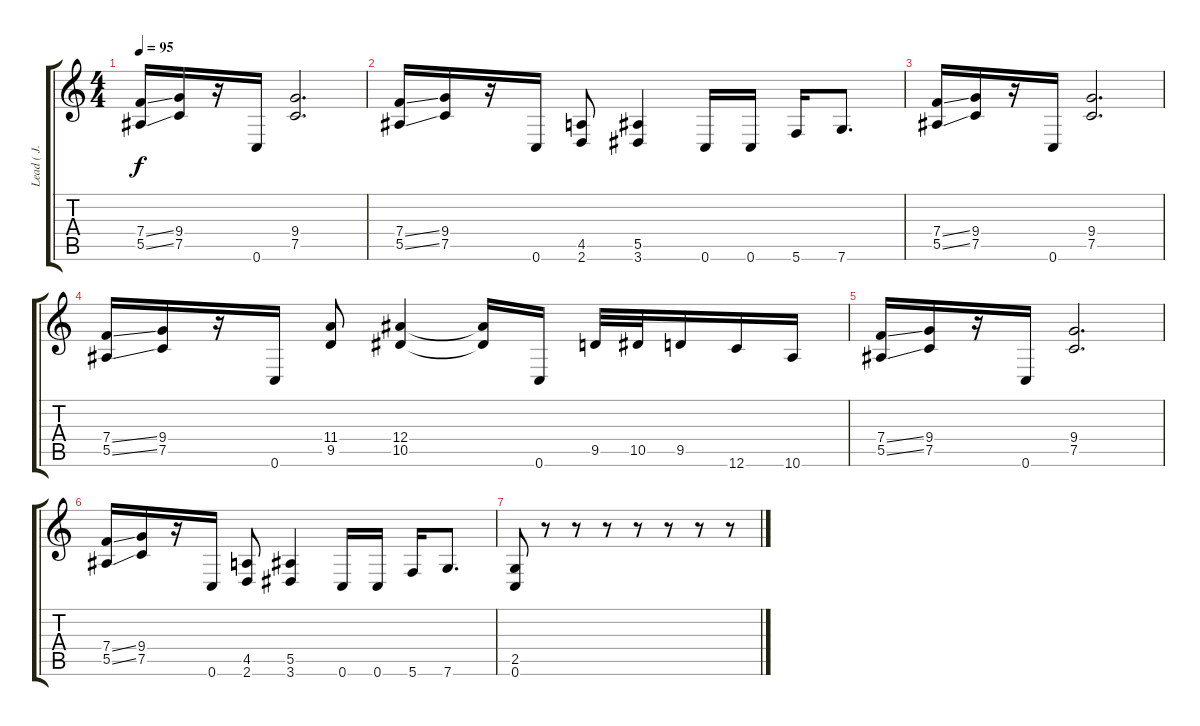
\track ("Lead ( J. D. Cronise ) " "Lead ( J. ") {instrument distortionguitar}
\staff {score tabs}
\tuning (C4 G3 Eb3 Bb2 F2 C2) {hide}
\ts (4 4)
\tempo 95
\clef g2
\ks c
(7.4{ss} 5.5{ss}).16{dy f} (9.4 7.5).16 r.16 0.6.16 (9.4 7.5).2{d} |
(7.4{ss} 5.5{ss}).16 (9.4 7.5).16 r.16 0.6.16 (4.5 2.6).8 (5.5 3.6).4 0.6.16 0.6.16 5.6.16 7.6.8{d} |
(7.4{ss} 5.5{ss}).16 (9.4 7.5).16 r.16 0.6.16 (9.4 7.5).2{d} |
(7.4{ss} 5.5{ss}).16 (9.4 7.5).16 r.16 0.6.16 (11.4 9.5).8 (12.4 10.5).4 (12.4{t} 10.5{t}).16 0.6.16 9.5.32 10.5.32 9.5.16 12.6.16 10.6.16 |
(7.4{ss} 5.5{ss}).16 (9.4 7.5).16 r.16 0.6.16 (9.4 7.5).2{d} |
(7.4{ss} 5.5{ss}).16 (9.4 7.5).16 r.16 0.6.16 (4.5 2.6).8 (5.5 3.6).4 0.6.16 0.6.16 5.6.16 7.6.8{d} |
(2.5 0.6).8 r.8 r.8 r.8 r.8 r.8 r.8 r.8
